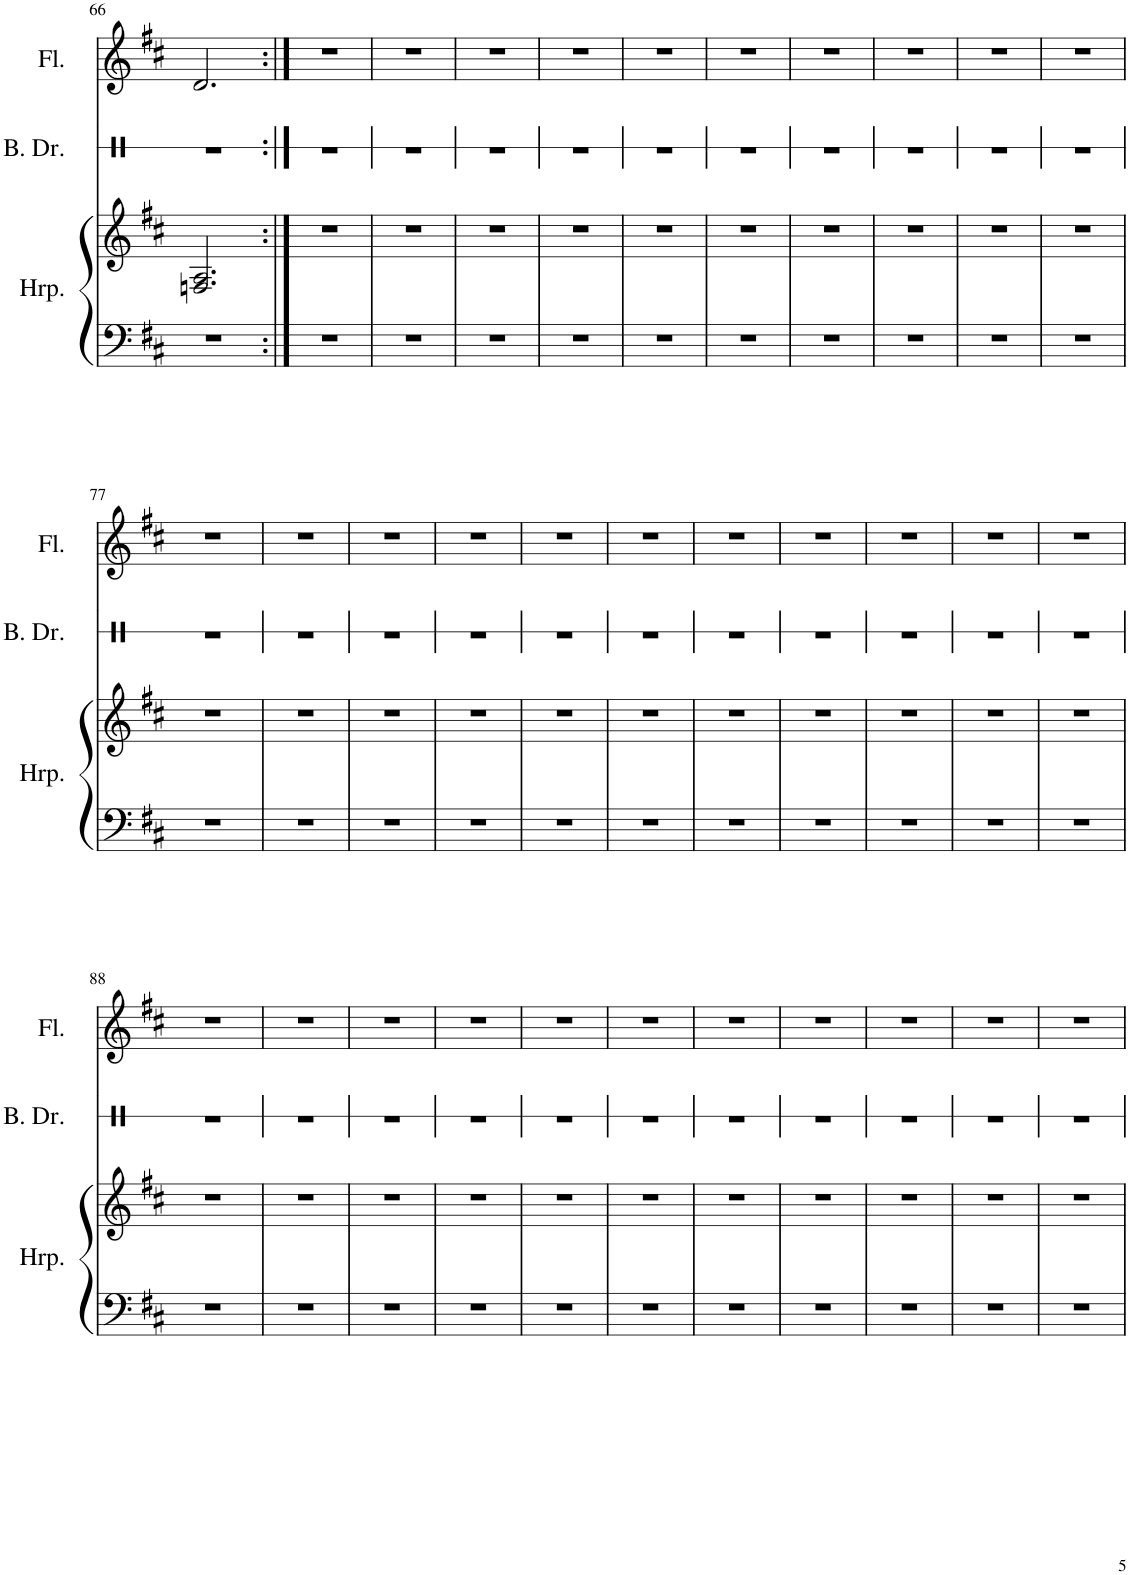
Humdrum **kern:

**kern	**kern	**kern	**kern
*part3	*part3	*part2	*part1
*staff4	*staff3	*staff2	*staff1
*I"Harp	*	*I"Bass Drum	*I"Flute
*I'Hrp.	*	*I'B. Dr.	*I'Fl.
!!LO:PB:g=z
*clefF4	*clefG2	*clefX	*clefG2
*k[f#c#]	*k[f#c#]	*k[]	*k[f#c#]
*M3/4	*M3/4	*M3/4	*M3/4
=66	=66	=66	=66
2.r	2.Fn/ 2.A/	2.r	2.d/
=67:|!	=67:|!	=67:|!	=67:|!
2.r	2.r	2.r	2.r
=68	=68	=68	=68
2.r	2.r	2.r	2.r
=69	=69	=69	=69
2.r	2.r	2.r	2.r
=70	=70	=70	=70
2.r	2.r	2.r	2.r
=71	=71	=71	=71
2.r	2.r	2.r	2.r
=72	=72	=72	=72
2.r	2.r	2.r	2.r
=73	=73	=73	=73
2.r	2.r	2.r	2.r
=74	=74	=74	=74
2.r	2.r	2.r	2.r
=75	=75	=75	=75
2.r	2.r	2.r	2.r
=76	=76	=76	=76
2.r	2.r	2.r	2.r
!!LO:LB:g=z
=77	=77	=77	=77
2.r	2.r	2.r	2.r
=78	=78	=78	=78
2.r	2.r	2.r	2.r
=79	=79	=79	=79
2.r	2.r	2.r	2.r
=80	=80	=80	=80
2.r	2.r	2.r	2.r
=81	=81	=81	=81
2.r	2.r	2.r	2.r
=82	=82	=82	=82
2.r	2.r	2.r	2.r
=83	=83	=83	=83
2.r	2.r	2.r	2.r
=84	=84	=84	=84
2.r	2.r	2.r	2.r
=85	=85	=85	=85
2.r	2.r	2.r	2.r
=86	=86	=86	=86
2.r	2.r	2.r	2.r
=87	=87	=87	=87
2.r	2.r	2.r	2.r
!!LO:LB:g=z
=88	=88	=88	=88
2.r	2.r	2.r	2.r
=89	=89	=89	=89
2.r	2.r	2.r	2.r
=90	=90	=90	=90
2.r	2.r	2.r	2.r
=91	=91	=91	=91
2.r	2.r	2.r	2.r
=92	=92	=92	=92
2.r	2.r	2.r	2.r
=93	=93	=93	=93
2.r	2.r	2.r	2.r
=94	=94	=94	=94
2.r	2.r	2.r	2.r
=95	=95	=95	=95
2.r	2.r	2.r	2.r
=96	=96	=96	=96
2.r	2.r	2.r	2.r
=97	=97	=97	=97
2.r	2.r	2.r	2.r
=98	=98	=98	=98
2.r	2.r	2.r	2.r
=	=	=	=
*-	*-	*-	*-
